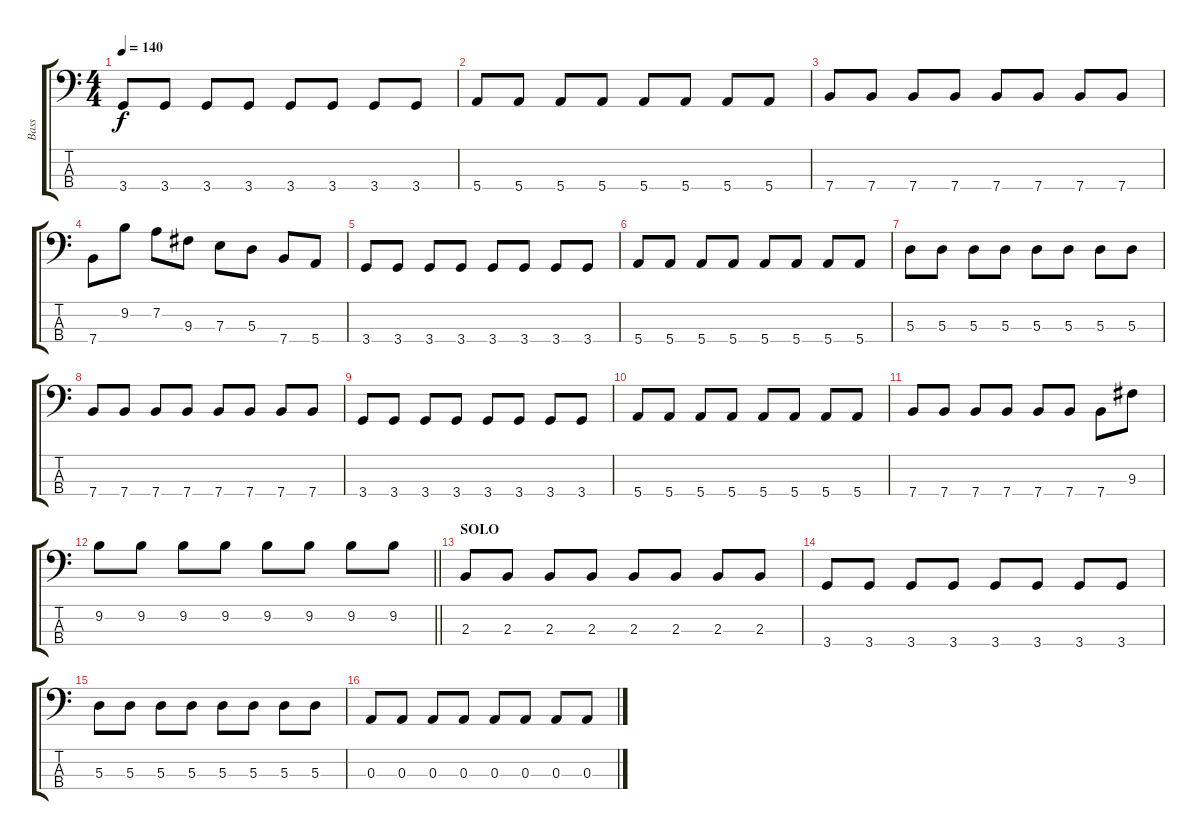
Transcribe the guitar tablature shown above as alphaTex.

\track ("Bass" "Bass") {instrument electricbassfinger}
\staff {score tabs}
\tuning (G2 D2 A1 E1) {hide}
\ts (4 4)
\tempo 140
\clef f4
\ks c
3.4.8{dy f} 3.4.8 3.4.8 3.4.8 3.4.8 3.4.8 3.4.8 3.4.8 |
5.4.8 5.4.8 5.4.8 5.4.8 5.4.8 5.4.8 5.4.8 5.4.8 |
7.4.8 7.4.8 7.4.8 7.4.8 7.4.8 7.4.8 7.4.8 7.4.8 |
7.4.8 9.2.8 7.2.8 9.3.8 7.3.8 5.3.8 7.4.8 5.4.8 |
3.4.8 3.4.8 3.4.8 3.4.8 3.4.8 3.4.8 3.4.8 3.4.8 |
5.4.8 5.4.8 5.4.8 5.4.8 5.4.8 5.4.8 5.4.8 5.4.8 |
5.3.8 5.3.8 5.3.8 5.3.8 5.3.8 5.3.8 5.3.8 5.3.8 |
7.4.8 7.4.8 7.4.8 7.4.8 7.4.8 7.4.8 7.4.8 7.4.8 |
3.4.8 3.4.8 3.4.8 3.4.8 3.4.8 3.4.8 3.4.8 3.4.8 |
5.4.8 5.4.8 5.4.8 5.4.8 5.4.8 5.4.8 5.4.8 5.4.8 |
7.4.8 7.4.8 7.4.8 7.4.8 7.4.8 7.4.8 7.4.8 9.3.8 |
\barLineRight lightlight
9.2.8 9.2.8 9.2.8 9.2.8 9.2.8 9.2.8 9.2.8 9.2.8 |
\section ("" "SOLO")
2.3.8 2.3.8 2.3.8 2.3.8 2.3.8 2.3.8 2.3.8 2.3.8 |
3.4.8 3.4.8 3.4.8 3.4.8 3.4.8 3.4.8 3.4.8 3.4.8 |
5.3.8 5.3.8 5.3.8 5.3.8 5.3.8 5.3.8 5.3.8 5.3.8 |
0.3.8 0.3.8 0.3.8 0.3.8 0.3.8 0.3.8 0.3.8 0.3.8
